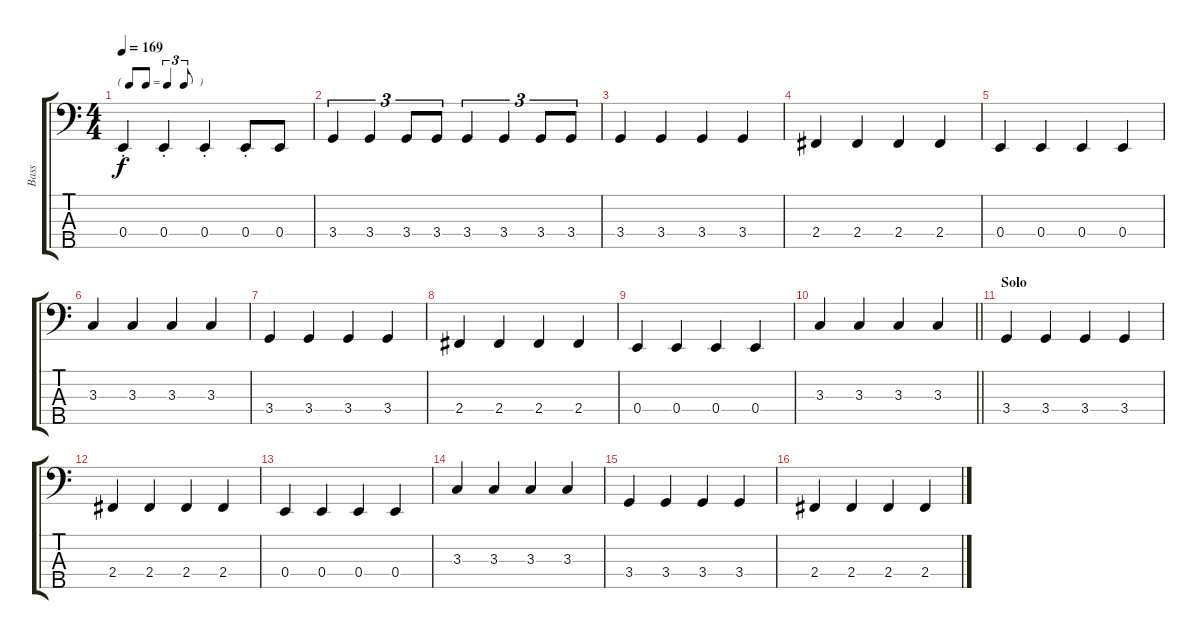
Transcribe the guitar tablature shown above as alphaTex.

\track ("Bass" "Bass") {instrument electricbassfinger}
\staff {score tabs}
\tuning (G2 D2 A1 E1 B0) {hide}
\ts (4 4)
\tf triplet8th
\tempo 169
\clef f4
\ks c
0.4{st}.4{dy f} 0.4{st}.4 0.4{st}.4 0.4{st}.8 0.4.8 |
3.4.4{tu (3 2)} 3.4.4{tu (3 2)} 3.4.8{tu (3 2)} 3.4.8{tu (3 2)} 3.4.4{tu (3 2)} 3.4.4{tu (3 2)} 3.4.8{tu (3 2)} 3.4.8{tu (3 2)} |
3.4.4 3.4.4 3.4.4 3.4.4 |
2.4.4 2.4.4 2.4.4 2.4.4 |
0.4.4 0.4.4 0.4.4 0.4.4 |
3.3.4 3.3.4 3.3.4 3.3.4 |
3.4.4 3.4.4 3.4.4 3.4.4 |
2.4.4 2.4.4 2.4.4 2.4.4 |
0.4.4 0.4.4 0.4.4 0.4.4 |
\barLineRight lightlight
3.3.4 3.3.4 3.3.4 3.3.4 |
\section ("" "Solo")
3.4.4 3.4.4 3.4.4 3.4.4 |
2.4.4 2.4.4 2.4.4 2.4.4 |
0.4.4 0.4.4 0.4.4 0.4.4 |
3.3.4 3.3.4 3.3.4 3.3.4 |
3.4.4 3.4.4 3.4.4 3.4.4 |
2.4.4 2.4.4 2.4.4 2.4.4
